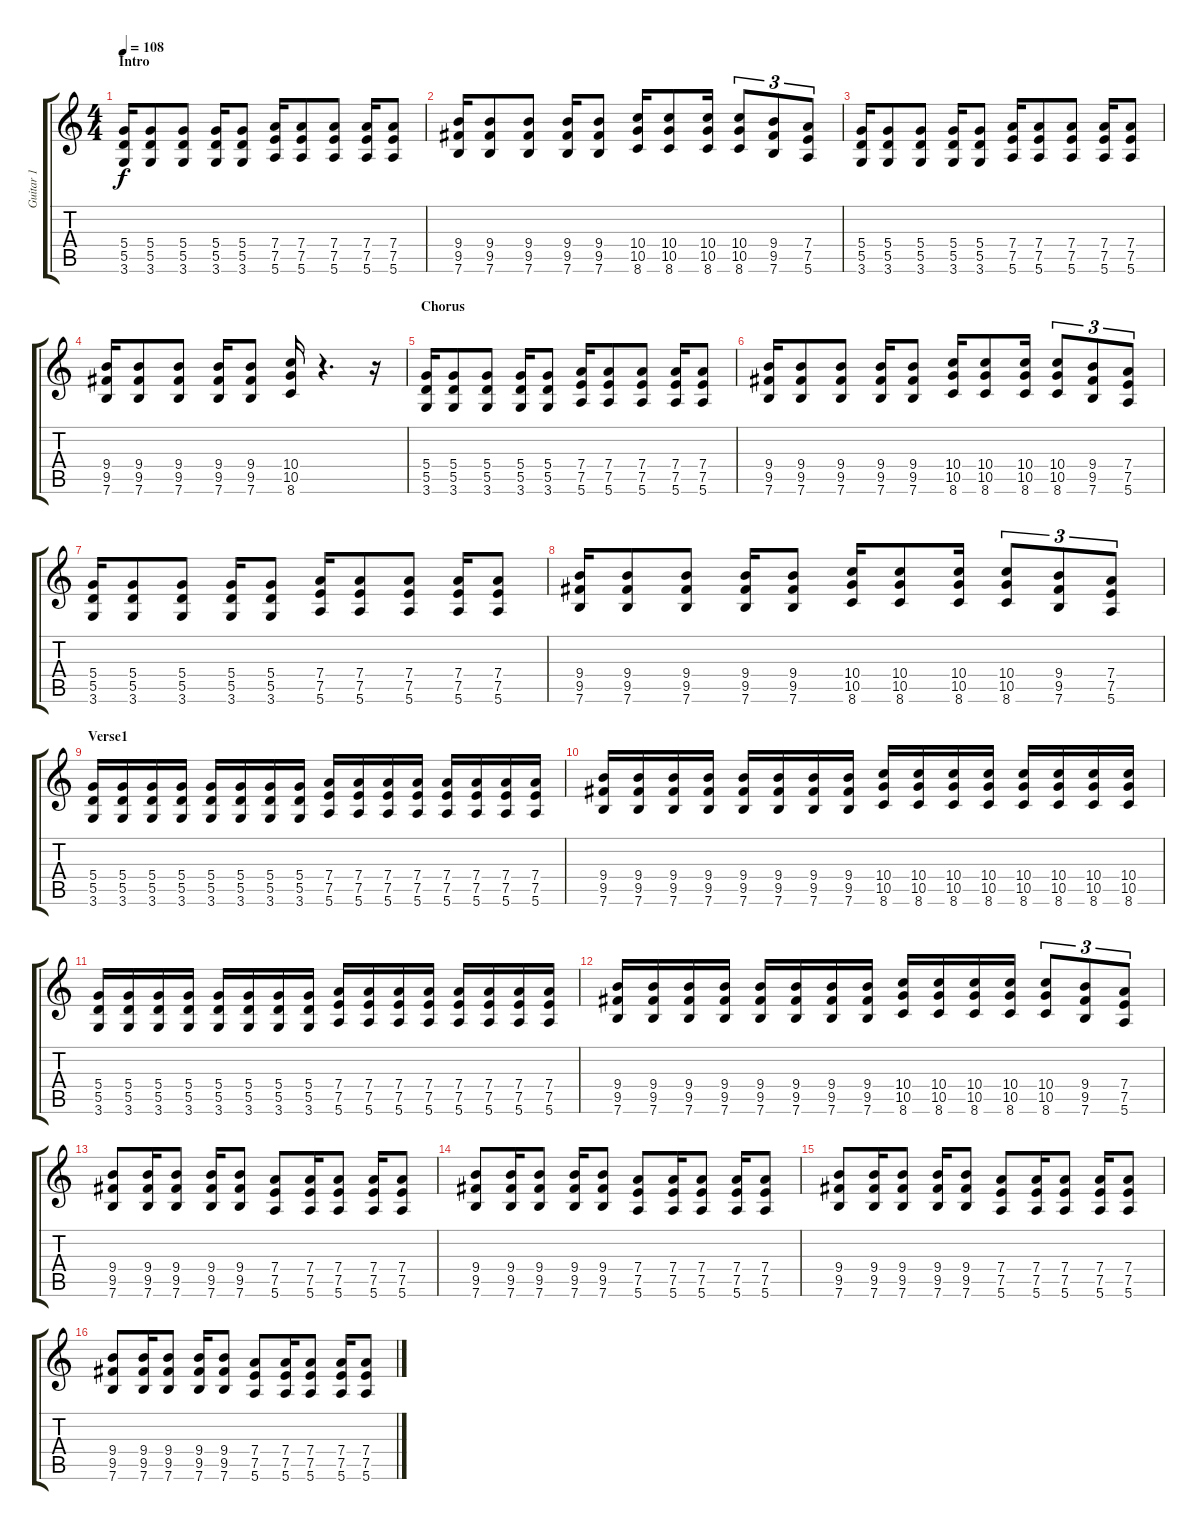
\track ("Guitar 1" "Guitar 1") {instrument overdrivenguitar}
\staff {score tabs}
\tuning (E4 B3 G3 D3 A2 E2) {hide}
\ts (4 4)
\section ("" "Intro")
\tempo 108
\clef g2
\ks c
(5.4 5.5 3.6).16{dy f instrument overdrivenguitar} (5.4 5.5 3.6).8 (5.4 5.5 3.6).8 (5.4 5.5 3.6).16 (5.4 5.5 3.6).8 (7.4 7.5 5.6).16 (7.4 7.5 5.6).8 (7.4 7.5 5.6).8 (7.4 7.5 5.6).16 (7.4 7.5 5.6).8 |
(9.4 9.5 7.6).16 (9.4 9.5 7.6).8 (9.4 9.5 7.6).8 (9.4 9.5 7.6).16 (9.4 9.5 7.6).8 (10.4 10.5 8.6).16 (10.4 10.5 8.6).8 (10.4 10.5 8.6).16 (10.4 10.5 8.6).8{tu (3 2)} (9.4 9.5 7.6).8{tu (3 2)} (7.4 7.5 5.6).8{tu (3 2)} |
(5.4 5.5 3.6).16 (5.4 5.5 3.6).8 (5.4 5.5 3.6).8 (5.4 5.5 3.6).16 (5.4 5.5 3.6).8 (7.4 7.5 5.6).16 (7.4 7.5 5.6).8 (7.4 7.5 5.6).8 (7.4 7.5 5.6).16 (7.4 7.5 5.6).8 |
(9.4 9.5 7.6).16 (9.4 9.5 7.6).8 (9.4 9.5 7.6).8 (9.4 9.5 7.6).16 (9.4 9.5 7.6).8 (10.4 10.5 8.6).16 r.4{d} r.16 |
\section ("" "Chorus")
(5.4 5.5 3.6).16 (5.4 5.5 3.6).8 (5.4 5.5 3.6).8 (5.4 5.5 3.6).16 (5.4 5.5 3.6).8 (7.4 7.5 5.6).16 (7.4 7.5 5.6).8 (7.4 7.5 5.6).8 (7.4 7.5 5.6).16 (7.4 7.5 5.6).8 |
(9.4 9.5 7.6).16 (9.4 9.5 7.6).8 (9.4 9.5 7.6).8 (9.4 9.5 7.6).16 (9.4 9.5 7.6).8 (10.4 10.5 8.6).16 (10.4 10.5 8.6).8 (10.4 10.5 8.6).16 (10.4 10.5 8.6).8{tu (3 2)} (9.4 9.5 7.6).8{tu (3 2)} (7.4 7.5 5.6).8{tu (3 2)} |
(5.4 5.5 3.6).16 (5.4 5.5 3.6).8 (5.4 5.5 3.6).8 (5.4 5.5 3.6).16 (5.4 5.5 3.6).8 (7.4 7.5 5.6).16 (7.4 7.5 5.6).8 (7.4 7.5 5.6).8 (7.4 7.5 5.6).16 (7.4 7.5 5.6).8 |
(9.4 9.5 7.6).16 (9.4 9.5 7.6).8 (9.4 9.5 7.6).8 (9.4 9.5 7.6).16 (9.4 9.5 7.6).8 (10.4 10.5 8.6).16 (10.4 10.5 8.6).8 (10.4 10.5 8.6).16 (10.4 10.5 8.6).8{tu (3 2)} (9.4 9.5 7.6).8{tu (3 2)} (7.4 7.5 5.6).8{tu (3 2)} |
\section ("" "Verse1")
(5.4 5.5 3.6).16{volume 10 instrument electricguitarmuted} (5.4 5.5 3.6).16 (5.4 5.5 3.6).16 (5.4 5.5 3.6).16 (5.4 5.5 3.6).16 (5.4 5.5 3.6).16 (5.4 5.5 3.6).16 (5.4 5.5 3.6).16 (7.4 7.5 5.6).16 (7.4 7.5 5.6).16 (7.4 7.5 5.6).16 (7.4 7.5 5.6).16 (7.4 7.5 5.6).16 (7.4 7.5 5.6).16 (7.4 7.5 5.6).16 (7.4 7.5 5.6).16 |
(9.4 9.5 7.6).16 (9.4 9.5 7.6).16 (9.4 9.5 7.6).16 (9.4 9.5 7.6).16 (9.4 9.5 7.6).16 (9.4 9.5 7.6).16 (9.4 9.5 7.6).16 (9.4 9.5 7.6).16 (10.4 10.5 8.6).16 (10.4 10.5 8.6).16 (10.4 10.5 8.6).16 (10.4 10.5 8.6).16 (10.4 10.5 8.6).16 (10.4 10.5 8.6).16 (10.4 10.5 8.6).16 (10.4 10.5 8.6).16 |
(5.4 5.5 3.6).16 (5.4 5.5 3.6).16 (5.4 5.5 3.6).16 (5.4 5.5 3.6).16 (5.4 5.5 3.6).16 (5.4 5.5 3.6).16 (5.4 5.5 3.6).16 (5.4 5.5 3.6).16 (7.4 7.5 5.6).16 (7.4 7.5 5.6).16 (7.4 7.5 5.6).16 (7.4 7.5 5.6).16 (7.4 7.5 5.6).16 (7.4 7.5 5.6).16 (7.4 7.5 5.6).16 (7.4 7.5 5.6).16 |
(9.4 9.5 7.6).16 (9.4 9.5 7.6).16 (9.4 9.5 7.6).16 (9.4 9.5 7.6).16 (9.4 9.5 7.6).16 (9.4 9.5 7.6).16 (9.4 9.5 7.6).16 (9.4 9.5 7.6).16 (10.4 10.5 8.6).16 (10.4 10.5 8.6).16 (10.4 10.5 8.6).16 (10.4 10.5 8.6).16 (10.4 10.5 8.6).8{tu (3 2)} (9.4 9.5 7.6).8{tu (3 2)} (7.4 7.5 5.6).8{tu (3 2)} |
(9.4 9.5 7.6).8 (9.4 9.5 7.6).16 (9.4 9.5 7.6).8 (9.4 9.5 7.6).16 (9.4 9.5 7.6).8 (7.4 7.5 5.6).8 (7.4 7.5 5.6).16 (7.4 7.5 5.6).8 (7.4 7.5 5.6).16 (7.4 7.5 5.6).8 |
(9.4 9.5 7.6).8 (9.4 9.5 7.6).16 (9.4 9.5 7.6).8 (9.4 9.5 7.6).16 (9.4 9.5 7.6).8 (7.4 7.5 5.6).8 (7.4 7.5 5.6).16 (7.4 7.5 5.6).8 (7.4 7.5 5.6).16 (7.4 7.5 5.6).8 |
(9.4 9.5 7.6).8 (9.4 9.5 7.6).16 (9.4 9.5 7.6).8 (9.4 9.5 7.6).16 (9.4 9.5 7.6).8 (7.4 7.5 5.6).8 (7.4 7.5 5.6).16 (7.4 7.5 5.6).8 (7.4 7.5 5.6).16 (7.4 7.5 5.6).8 |
(9.4 9.5 7.6).8 (9.4 9.5 7.6).16 (9.4 9.5 7.6).8 (9.4 9.5 7.6).16 (9.4 9.5 7.6).8 (7.4 7.5 5.6).8 (7.4 7.5 5.6).16 (7.4 7.5 5.6).8 (7.4 7.5 5.6).16 (7.4 7.5 5.6).8
